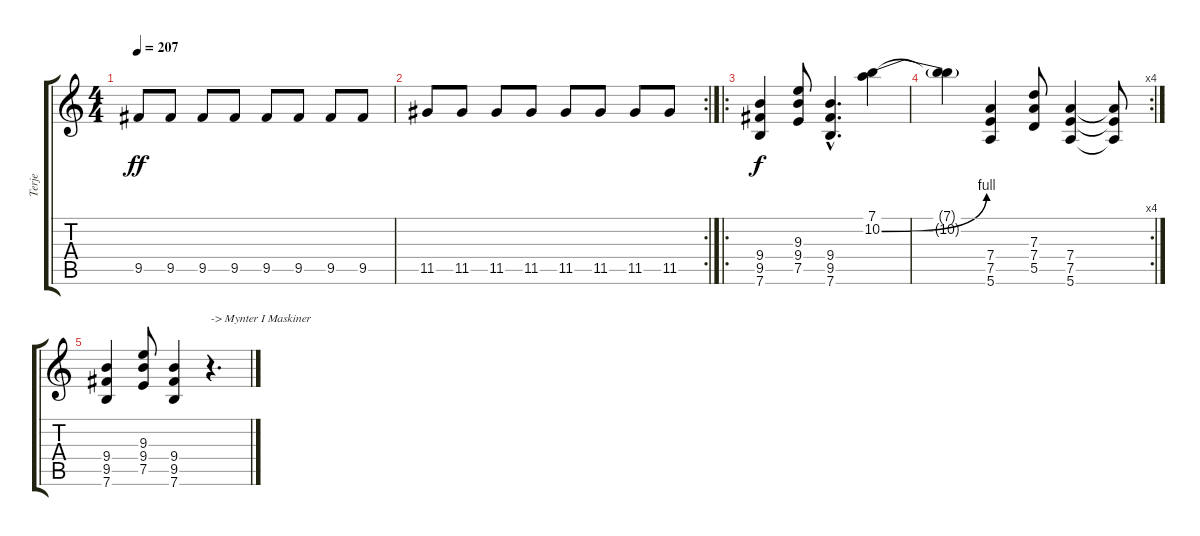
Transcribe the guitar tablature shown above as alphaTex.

\track ("Terje" "Terje") {instrument overdrivenguitar}
\staff {score tabs}
\tuning (E4 B3 G3 D3 A2 E2) {hide}
\ts (4 4)
\tempo 207
\clef g2
\ks c
9.5.8{dy ff} 9.5.8 9.5.8 9.5.8 9.5.8 9.5.8 9.5.8 9.5.8 |
\rc 2
11.5.8 11.5.8 11.5.8 11.5.8 11.5.8 11.5.8 11.5.8 11.5.8 |
\ro
(9.4 9.5 7.6).4{dy f} (9.3 9.4 7.5).8 (9.4{hac} 9.5{hac} 7.6{hac}).4{d} (7.1 10.2{be (bend 0 0 60 4)}).4 |
\rc 4
(7.1{t} 10.2{t}).4 (7.4 7.5 5.6).4 (7.3 7.4 5.5).8 (7.4 7.5 5.6).4 (7.4{t} 7.5{t} 5.6{t}).8 |
(9.4 9.5 7.6).4 (9.3 9.4 7.5).8 (9.4 9.5 7.6).4 r.4{d txt "-> Mynter I Maskiner"}
